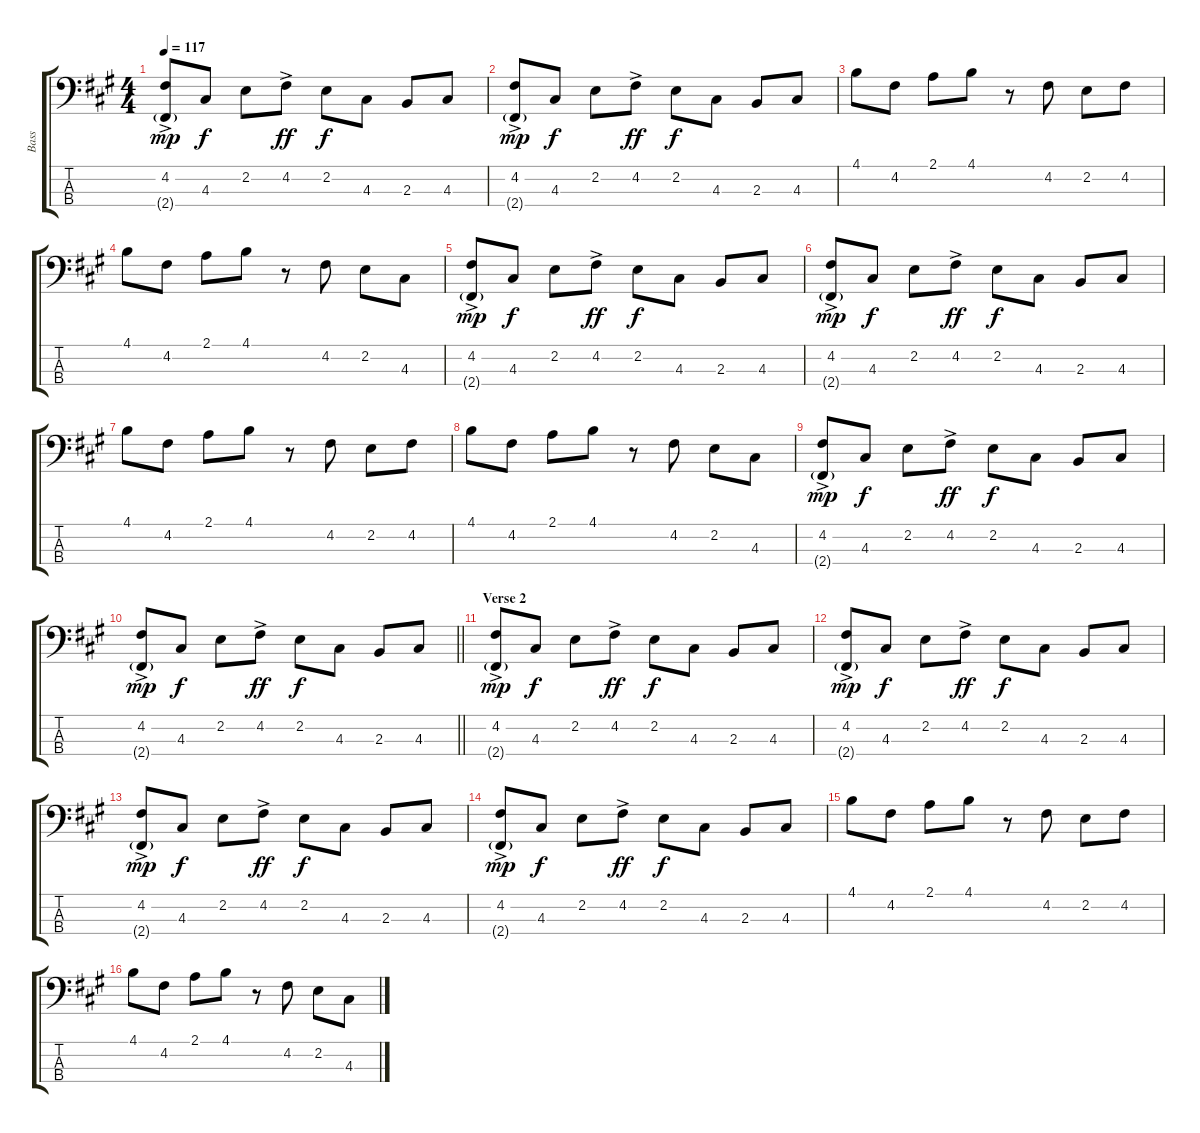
\track ("Bass" "Bass") {instrument electricbassfinger}
\staff {score tabs}
\tuning (G2 D2 A1 E1) {hide}
\ts (4 4)
\tempo 117
\clef f4
\ks f#minor
(4.2{ac} 2.4{g}).8{dy mp} 4.3.8{dy f} 2.2.8 4.2{ac}.8{dy ff} 2.2.8{dy f} 4.3.8 2.3.8 4.3.8 |
(4.2{ac} 2.4{g}).8{dy mp} 4.3.8{dy f} 2.2.8 4.2{ac}.8{dy ff} 2.2.8{dy f} 4.3.8 2.3.8 4.3.8 |
4.1.8 4.2.8 2.1.8 4.1.8 r.8 4.2.8 2.2.8 4.2.8 |
4.1.8 4.2.8 2.1.8 4.1.8 r.8 4.2.8 2.2.8 4.3.8 |
(4.2{ac} 2.4{g}).8{dy mp} 4.3.8{dy f} 2.2.8 4.2{ac}.8{dy ff} 2.2.8{dy f} 4.3.8 2.3.8 4.3.8 |
(4.2{ac} 2.4{g}).8{dy mp} 4.3.8{dy f} 2.2.8 4.2{ac}.8{dy ff} 2.2.8{dy f} 4.3.8 2.3.8 4.3.8 |
4.1.8 4.2.8 2.1.8 4.1.8 r.8 4.2.8 2.2.8 4.2.8 |
4.1.8 4.2.8 2.1.8 4.1.8 r.8 4.2.8 2.2.8 4.3.8 |
(4.2{ac} 2.4{g}).8{dy mp} 4.3.8{dy f} 2.2.8 4.2{ac}.8{dy ff} 2.2.8{dy f} 4.3.8 2.3.8 4.3.8 |
\barLineRight lightlight
(4.2{ac} 2.4{g}).8{dy mp} 4.3.8{dy f} 2.2.8 4.2{ac}.8{dy ff} 2.2.8{dy f} 4.3.8 2.3.8 4.3.8 |
\section ("" "Verse 2")
(4.2{ac} 2.4{g}).8{dy mp} 4.3.8{dy f} 2.2.8 4.2{ac}.8{dy ff} 2.2.8{dy f} 4.3.8 2.3.8 4.3.8 |
(4.2{ac} 2.4{g}).8{dy mp} 4.3.8{dy f} 2.2.8 4.2{ac}.8{dy ff} 2.2.8{dy f} 4.3.8 2.3.8 4.3.8 |
(4.2{ac} 2.4{g}).8{dy mp} 4.3.8{dy f} 2.2.8 4.2{ac}.8{dy ff} 2.2.8{dy f} 4.3.8 2.3.8 4.3.8 |
(4.2{ac} 2.4{g}).8{dy mp} 4.3.8{dy f} 2.2.8 4.2{ac}.8{dy ff} 2.2.8{dy f} 4.3.8 2.3.8 4.3.8 |
4.1.8 4.2.8 2.1.8 4.1.8 r.8 4.2.8 2.2.8 4.2.8 |
4.1.8 4.2.8 2.1.8 4.1.8 r.8 4.2.8 2.2.8 4.3.8
